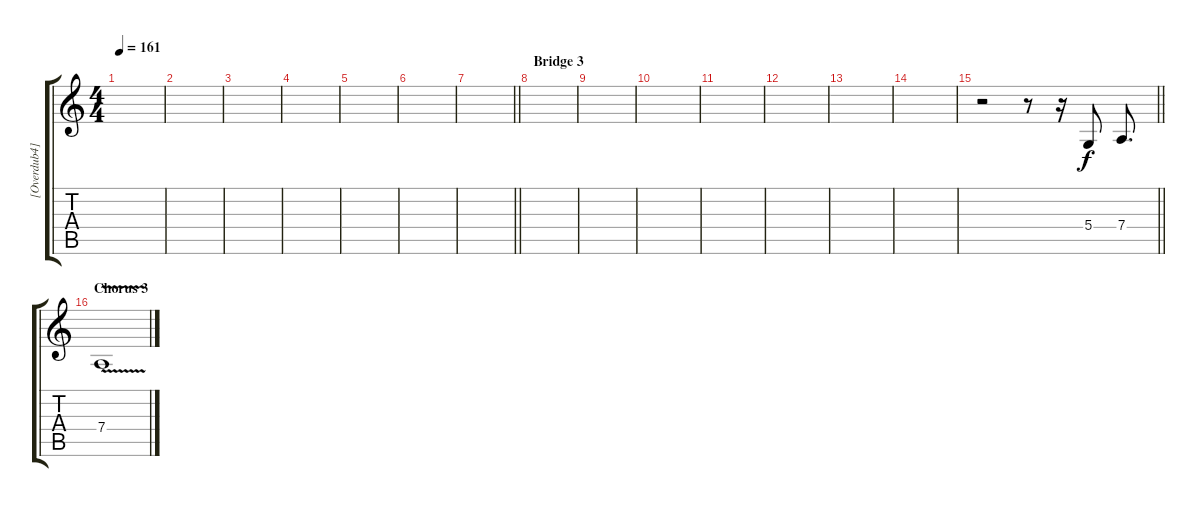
\track ("[Overdub4]" "[Overdub4]") {instrument violin}
\staff {score tabs}
\tuning (E4 B3 G3 D3 A2 E2) {hide}
\ts (4 4)
\tempo 161
\clef g2
\ks c
|
|
|
|
|
|
\barLineRight lightlight
|
\section ("" "Bridge 3")
|
|
|
|
|
|
|
\barLineRight lightlight
r.2{volume 12} r.8 r.16 5.4.8 7.4.8{d} |
\section ("" "Chorus 3")
7.4{v}.1
